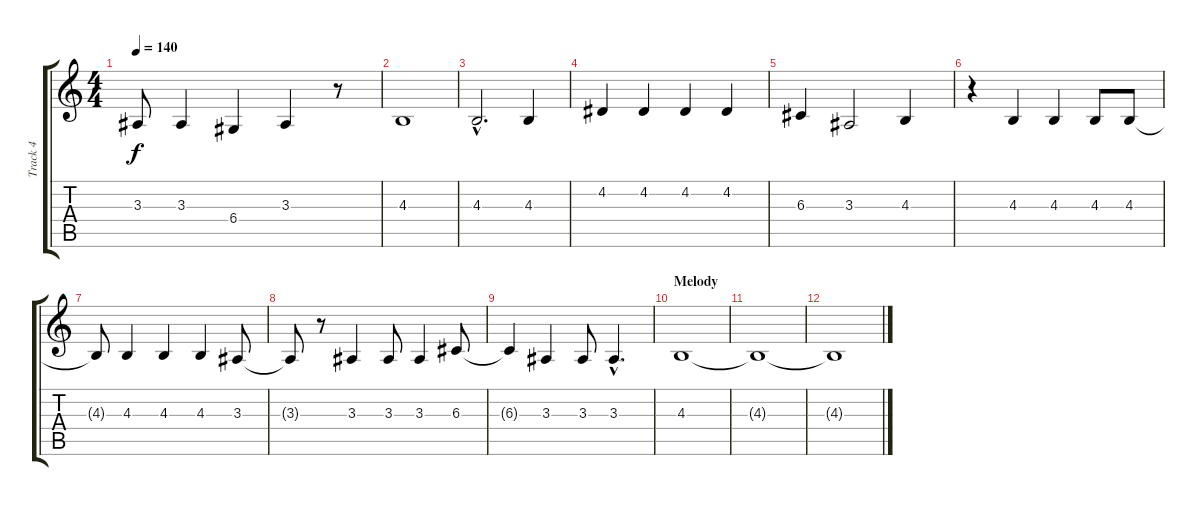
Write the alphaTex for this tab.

\track ("Track 4" "Track 4") {instrument altosax}
\staff {score tabs}
\tuning (E4 B3 G3 D3 A2 E2) {hide}
\ts (4 4)
\tempo 140
\clef g2
\ks c
3.3.8{dy f} 3.3.4 6.4.4 3.3.4 r.8 |
4.3.1 |
4.3{hac}.2{d} 4.3.4 |
4.2.4 4.2.4 4.2.4 4.2.4 |
6.3.4 3.3.2 4.3.4 |
r.4 4.3.4 4.3.4 4.3.8 4.3.8 |
4.3{t}.8 4.3.4 4.3.4 4.3.4 3.3.8 |
3.3{t}.8 r.8 3.3.4 3.3.8 3.3.4 6.3.8 |
6.3{t}.4 3.3.4 3.3.8 3.3{hac}.4{d} |
\section ("" "Melody")
4.3.1 |
4.3{t}.1 |
4.3{t}.1
